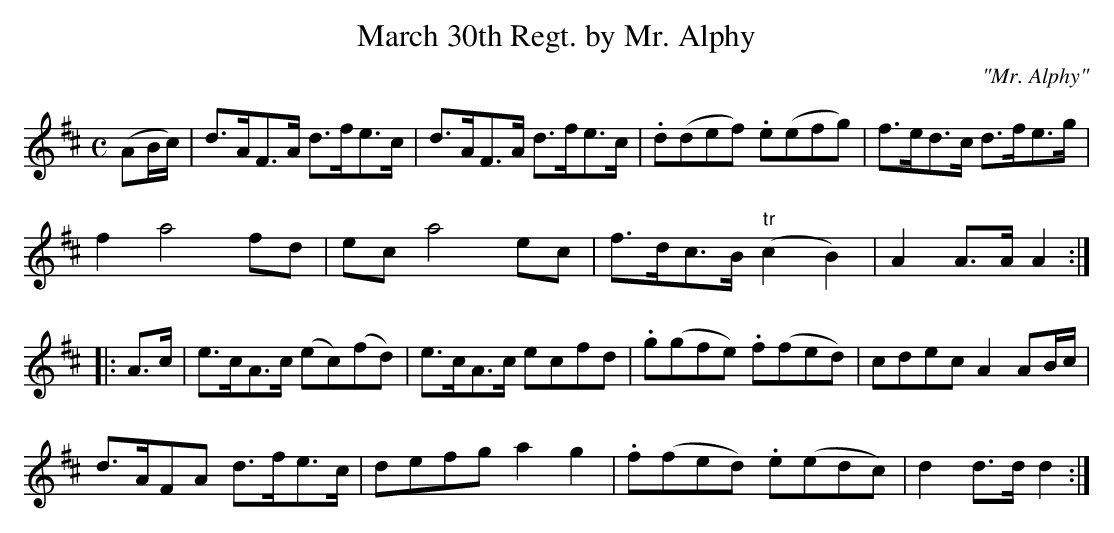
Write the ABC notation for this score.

X:1
T:March 30th Regt. by Mr. Alphy
C:"Mr. Alphy"
M:C
K:D major
(AB/c/)|\
d>AF>A d>fe>c| d>AF>A d>fe>c| .d(def) .e(efg)| f>ed>c d>fe>g|
f2a4fd| eca4ec| f>dc>B ("tr"c2B2)| A2A>A A2::
A>c|\
e>cA>c (ec)(fd)| e>cA>c ecfd| .g(gfe) .f(fed)| cdec A2AB/c/|
d>AFA d>fe>c| defg a2g2| .f(fed) .e(edc)| d2d>d d2:|
